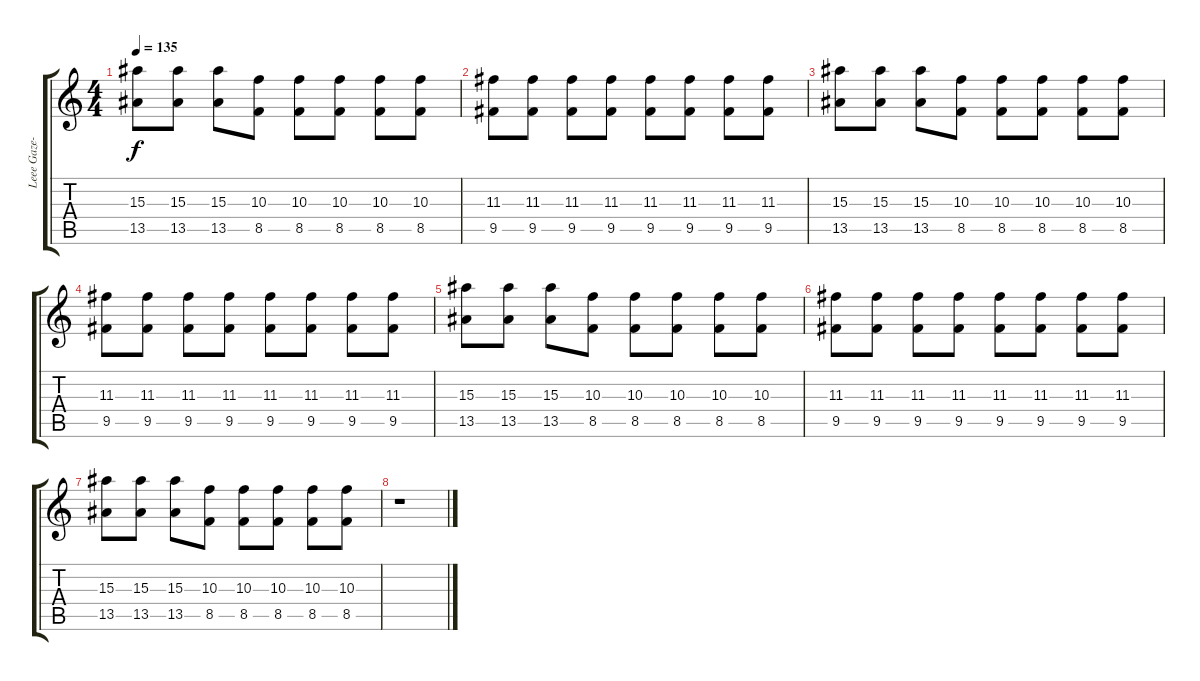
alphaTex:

\track ("Leee Gaze- Clean" "Leee Gaze-") {instrument electricguitarclean}
\staff {score tabs}
\tuning (E4 B3 G3 D3 A2 D2) {hide}
\ts (4 4)
\tempo 135
\clef g2
\ks c
(15.3 13.5).8{dy f} (15.3 13.5).8 (15.3 13.5).8 (10.3 8.5).8 (10.3 8.5).8 (10.3 8.5).8 (10.3 8.5).8 (10.3 8.5).8 |
(11.3 9.5).8 (11.3 9.5).8 (11.3 9.5).8 (11.3 9.5).8 (11.3 9.5).8 (11.3 9.5).8 (11.3 9.5).8 (11.3 9.5).8 |
(15.3 13.5).8 (15.3 13.5).8 (15.3 13.5).8 (10.3 8.5).8 (10.3 8.5).8 (10.3 8.5).8 (10.3 8.5).8 (10.3 8.5).8 |
(11.3 9.5).8 (11.3 9.5).8 (11.3 9.5).8 (11.3 9.5).8 (11.3 9.5).8 (11.3 9.5).8 (11.3 9.5).8 (11.3 9.5).8 |
(15.3 13.5).8 (15.3 13.5).8 (15.3 13.5).8 (10.3 8.5).8 (10.3 8.5).8 (10.3 8.5).8 (10.3 8.5).8 (10.3 8.5).8 |
(11.3 9.5).8 (11.3 9.5).8 (11.3 9.5).8 (11.3 9.5).8 (11.3 9.5).8 (11.3 9.5).8 (11.3 9.5).8 (11.3 9.5).8 |
(15.3 13.5).8 (15.3 13.5).8 (15.3 13.5).8 (10.3 8.5).8 (10.3 8.5).8 (10.3 8.5).8 (10.3 8.5).8 (10.3 8.5).8 |
r.1
